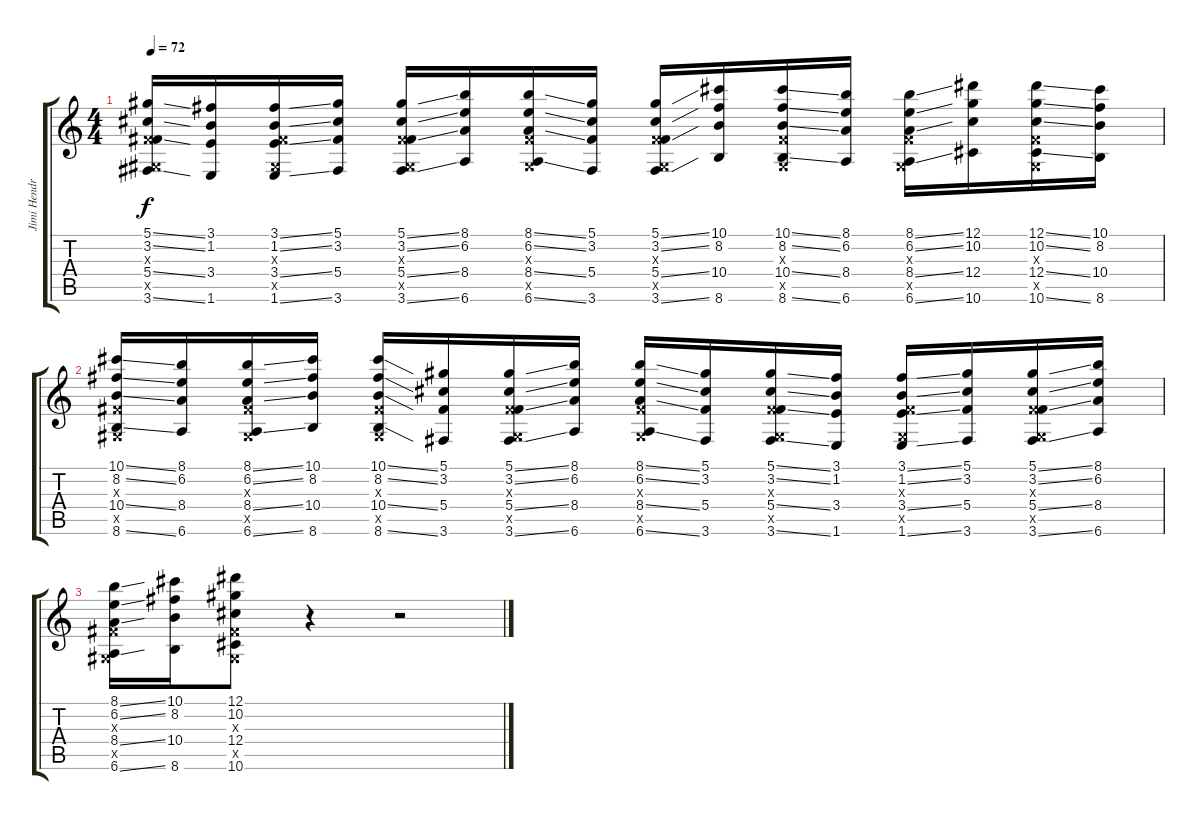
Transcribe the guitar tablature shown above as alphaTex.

\track ("Jimi Hendrix" "Jimi Hendr") {instrument electricguitarjazz}
\staff {score tabs}
\tuning (Eb4 Bb3 Gb3 Db3 Ab2 Eb2) {hide}
\ts (4 4)
\tempo 72
\clef g2
\ks c
(5.1{ss} 3.2{ss} 0.3{x} 5.4{ss} 0.5{x} 3.6{ss}).16{dy f} (3.1 1.2 3.4 1.6).16 (3.1{ss} 1.2{ss} 0.3{x} 3.4{ss} 0.5{x} 1.6{ss}).16 (5.1 3.2 5.4 3.6).16 (5.1{ss} 3.2{ss} 0.3{x} 5.4{ss} 0.5{x} 3.6{ss}).16 (8.1 6.2 8.4 6.6).16 (8.1{ss} 6.2{ss} 0.3{x} 8.4{ss} 0.5{x} 6.6{ss}).16 (5.1 3.2 5.4 3.6).16 (5.1{ss} 3.2{ss} 0.3{x} 5.4{ss} 0.5{x} 3.6{ss}).16 (10.1 8.2 10.4 8.6).16 (10.1{ss} 8.2{ss} 0.3{x} 10.4{ss} 0.5{x} 8.6{ss}).16 (8.1 6.2 8.4 6.6).16 (8.1{ss} 6.2{ss} 0.3{x} 8.4{ss} 0.5{x} 6.6{ss}).16 (12.1 10.2 12.4 10.6).16 (12.1{ss} 10.2{ss} 0.3{x} 12.4{ss} 0.5{x} 10.6{ss}).16 (10.1 8.2 10.4 8.6).16 |
(10.1{ss} 8.2{ss} 0.3{x} 10.4{ss} 0.5{x} 8.6{ss}).16 (8.1 6.2 8.4 6.6).16 (8.1{ss} 6.2{ss} 0.3{x} 8.4{ss} 0.5{x} 6.6{ss}).16 (10.1 8.2 10.4 8.6).16 (10.1{ss} 8.2{ss} 0.3{x} 10.4{ss} 0.5{x} 8.6{ss}).16 (5.1 3.2 5.4 3.6).16 (5.1{ss} 3.2{ss} 0.3{x} 5.4{ss} 0.5{x} 3.6{ss}).16 (8.1 6.2 8.4 6.6).16 (8.1{ss} 6.2{ss} 0.3{x} 8.4{ss} 0.5{x} 6.6{ss}).16 (5.1 3.2 5.4 3.6).16 (5.1{ss} 3.2{ss} 0.3{x} 5.4{ss} 0.5{x} 3.6{ss}).16 (3.1 1.2 3.4 1.6).16 (3.1{ss} 1.2{ss} 0.3{x} 3.4{ss} 0.5{x} 1.6{ss}).16 (5.1 3.2 5.4 3.6).16 (5.1{ss} 3.2{ss} 0.3{x} 5.4{ss} 0.5{x} 3.6{ss}).16 (8.1 6.2 8.4 6.6).16 |
(8.1{ss} 6.2{ss} 0.3{x} 8.4{ss} 0.5{x} 6.6{ss}).16 (10.1 8.2 10.4 8.6).16 (12.1 10.2 0.3{x} 12.4 0.5{x} 10.6).8 r.4 r.2
